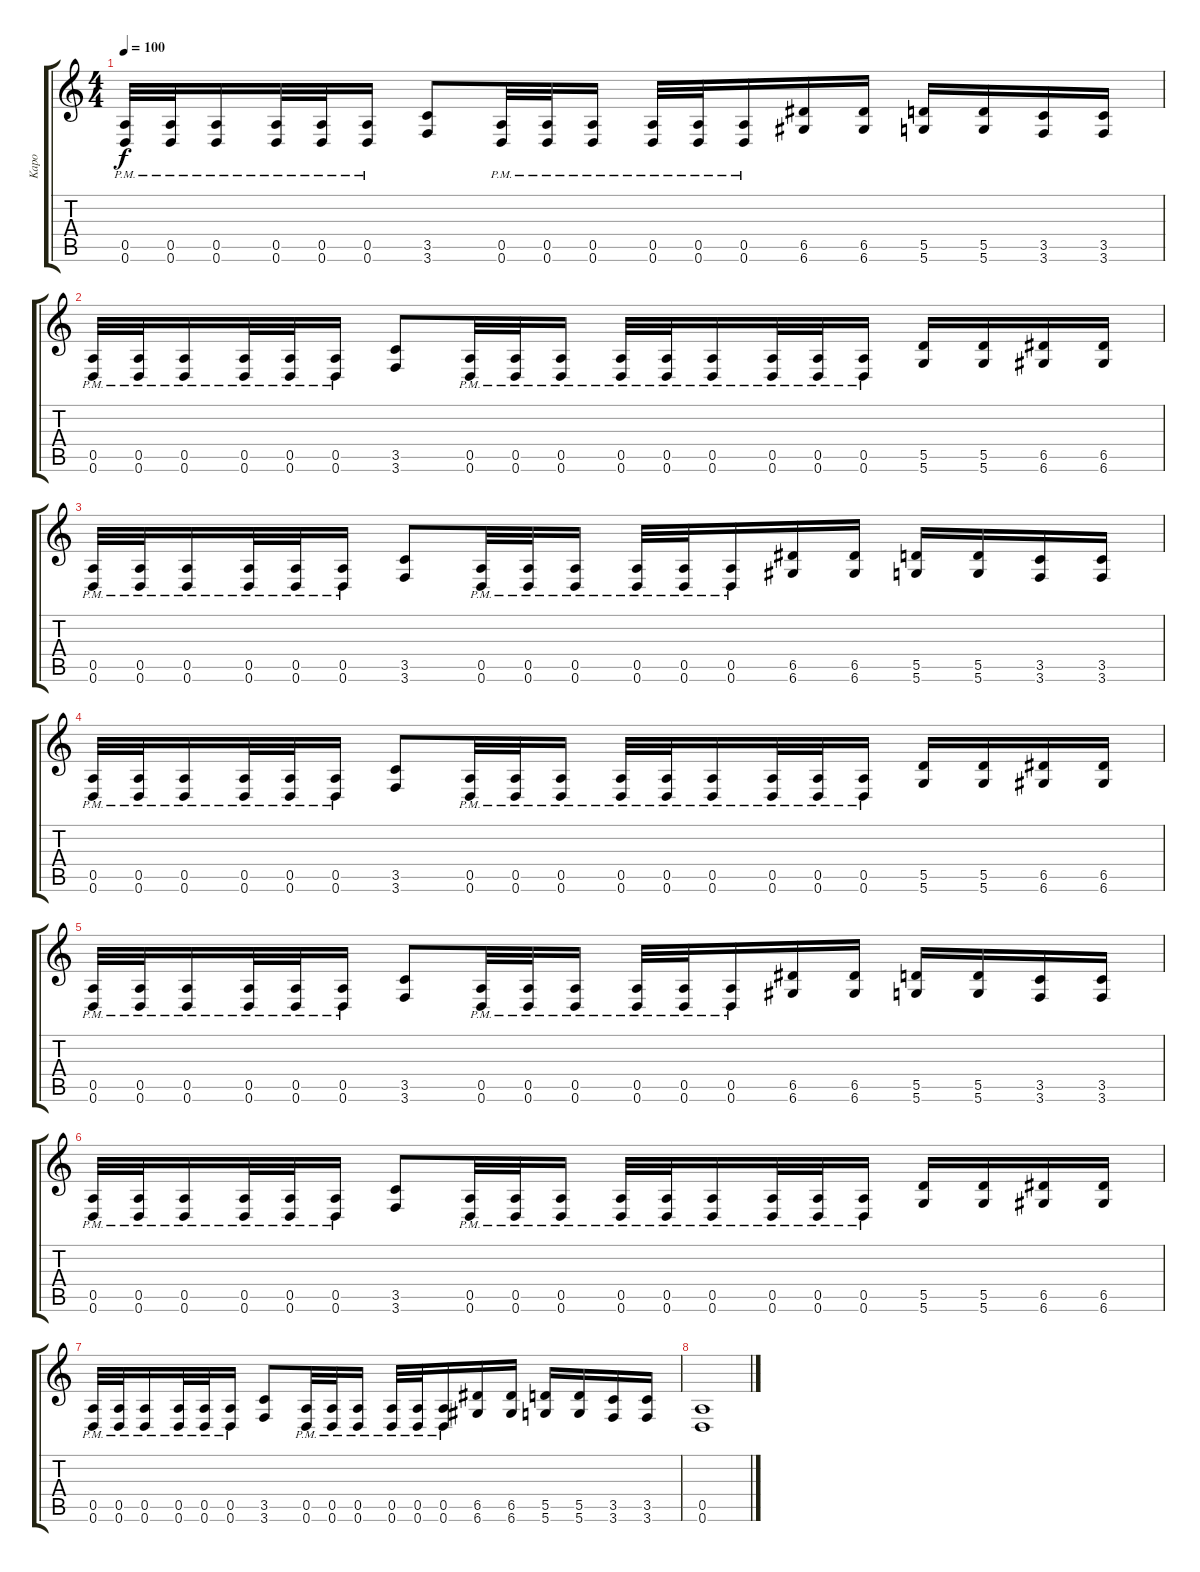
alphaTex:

\track ("Kapo" "Kapo") {instrument distortionguitar}
\staff {score tabs}
\tuning (E4 B3 G3 D3 A2 D2) {hide}
\ts (4 4)
\tempo 100
\clef g2
\ks c
(0.5{pm} 0.6{pm}).32{dy f} (0.5{pm} 0.6{pm}).32 (0.5{pm} 0.6{pm}).16 (0.5{pm} 0.6{pm}).32 (0.5{pm} 0.6{pm}).32 (0.5{pm} 0.6{pm}).16 (3.5 3.6).8 (0.5{pm} 0.6{pm}).32 (0.5{pm} 0.6{pm}).32 (0.5{pm} 0.6{pm}).16 (0.5{pm} 0.6{pm}).32 (0.5{pm} 0.6{pm}).32 (0.5{pm} 0.6{pm}).16 (6.5 6.6).16 (6.5 6.6).16 (5.5 5.6).16 (5.5 5.6).16 (3.5 3.6).16 (3.5 3.6).16 |
(0.5{pm} 0.6{pm}).32 (0.5{pm} 0.6{pm}).32 (0.5{pm} 0.6{pm}).16 (0.5{pm} 0.6{pm}).32 (0.5{pm} 0.6{pm}).32 (0.5{pm} 0.6{pm}).16 (3.5 3.6).8 (0.5{pm} 0.6{pm}).32 (0.5{pm} 0.6{pm}).32 (0.5{pm} 0.6{pm}).16 (0.5{pm} 0.6{pm}).32 (0.5{pm} 0.6{pm}).32 (0.5{pm} 0.6{pm}).16 (0.5{pm} 0.6{pm}).32 (0.5{pm} 0.6{pm}).32 (0.5{pm} 0.6{pm}).16 (5.5 5.6).16 (5.5 5.6).16 (6.5 6.6).16 (6.5 6.6).16 |
(0.5{pm} 0.6{pm}).32 (0.5{pm} 0.6{pm}).32 (0.5{pm} 0.6{pm}).16 (0.5{pm} 0.6{pm}).32 (0.5{pm} 0.6{pm}).32 (0.5{pm} 0.6{pm}).16 (3.5 3.6).8 (0.5{pm} 0.6{pm}).32 (0.5{pm} 0.6{pm}).32 (0.5{pm} 0.6{pm}).16 (0.5{pm} 0.6{pm}).32 (0.5{pm} 0.6{pm}).32 (0.5{pm} 0.6{pm}).16 (6.5 6.6).16 (6.5 6.6).16 (5.5 5.6).16 (5.5 5.6).16 (3.5 3.6).16 (3.5 3.6).16 |
(0.5{pm} 0.6{pm}).32 (0.5{pm} 0.6{pm}).32 (0.5{pm} 0.6{pm}).16 (0.5{pm} 0.6{pm}).32 (0.5{pm} 0.6{pm}).32 (0.5{pm} 0.6{pm}).16 (3.5 3.6).8 (0.5{pm} 0.6{pm}).32 (0.5{pm} 0.6{pm}).32 (0.5{pm} 0.6{pm}).16 (0.5{pm} 0.6{pm}).32 (0.5{pm} 0.6{pm}).32 (0.5{pm} 0.6{pm}).16 (0.5{pm} 0.6{pm}).32 (0.5{pm} 0.6{pm}).32 (0.5{pm} 0.6{pm}).16 (5.5 5.6).16 (5.5 5.6).16 (6.5 6.6).16 (6.5 6.6).16 |
(0.5{pm} 0.6{pm}).32 (0.5{pm} 0.6{pm}).32 (0.5{pm} 0.6{pm}).16 (0.5{pm} 0.6{pm}).32 (0.5{pm} 0.6{pm}).32 (0.5{pm} 0.6{pm}).16 (3.5 3.6).8 (0.5{pm} 0.6{pm}).32 (0.5{pm} 0.6{pm}).32 (0.5{pm} 0.6{pm}).16 (0.5{pm} 0.6{pm}).32 (0.5{pm} 0.6{pm}).32 (0.5{pm} 0.6{pm}).16 (6.5 6.6).16 (6.5 6.6).16 (5.5 5.6).16 (5.5 5.6).16 (3.5 3.6).16 (3.5 3.6).16 |
(0.5{pm} 0.6{pm}).32 (0.5{pm} 0.6{pm}).32 (0.5{pm} 0.6{pm}).16 (0.5{pm} 0.6{pm}).32 (0.5{pm} 0.6{pm}).32 (0.5{pm} 0.6{pm}).16 (3.5 3.6).8 (0.5{pm} 0.6{pm}).32 (0.5{pm} 0.6{pm}).32 (0.5{pm} 0.6{pm}).16 (0.5{pm} 0.6{pm}).32 (0.5{pm} 0.6{pm}).32 (0.5{pm} 0.6{pm}).16 (0.5{pm} 0.6{pm}).32 (0.5{pm} 0.6{pm}).32 (0.5{pm} 0.6{pm}).16 (5.5 5.6).16 (5.5 5.6).16 (6.5 6.6).16 (6.5 6.6).16 |
(0.5{pm} 0.6{pm}).32 (0.5{pm} 0.6{pm}).32 (0.5{pm} 0.6{pm}).16 (0.5{pm} 0.6{pm}).32 (0.5{pm} 0.6{pm}).32 (0.5{pm} 0.6{pm}).16 (3.5 3.6).8 (0.5{pm} 0.6{pm}).32 (0.5{pm} 0.6{pm}).32 (0.5{pm} 0.6{pm}).16 (0.5{pm} 0.6{pm}).32 (0.5{pm} 0.6{pm}).32 (0.5{pm} 0.6{pm}).16 (6.5 6.6).16 (6.5 6.6).16 (5.5 5.6).16 (5.5 5.6).16 (3.5 3.6).16 (3.5 3.6).16 |
(0.5 0.6).1
